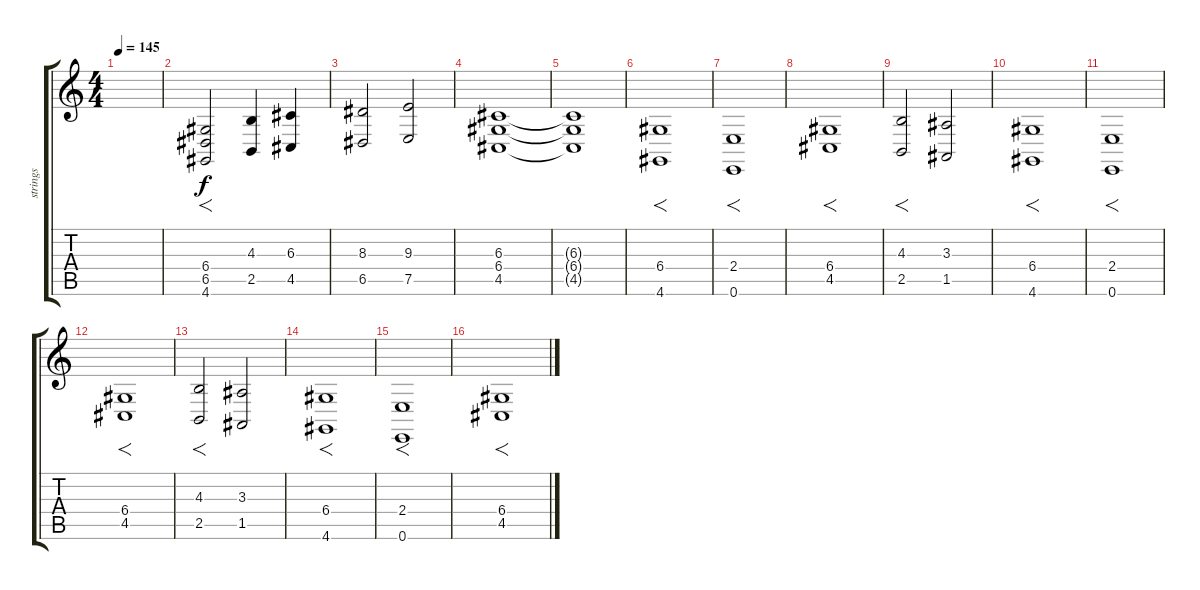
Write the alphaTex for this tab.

\track ("strings" "strings") {instrument stringensemble1}
\staff {score tabs}
\tuning (E4 B3 G3 D3 A2 E2) {hide}
\ts (4 4)
\tempo 145
\clef g2
\ks c
|
(6.4 6.5 4.6).2{f} (4.3 2.5).4 (6.3 4.5).4 |
(8.3 6.5).2 (9.3 7.5).2 |
(6.3 6.4 4.5).1{volume 5} |
(6.3{t} 6.4{t} 4.5{t}).1 |
(6.4 4.6).1{f} |
(2.4 0.6).1{f} |
(6.4 4.5).1{f} |
(4.3 2.5).2{f} (3.3 1.5).2 |
(6.4 4.6).1{f} |
(2.4 0.6).1{f} |
(6.4 4.5).1{f} |
(4.3 2.5).2{f} (3.3 1.5).2 |
(6.4 4.6).1{f} |
(2.4 0.6).1{f} |
(6.4 4.5).1{f}
